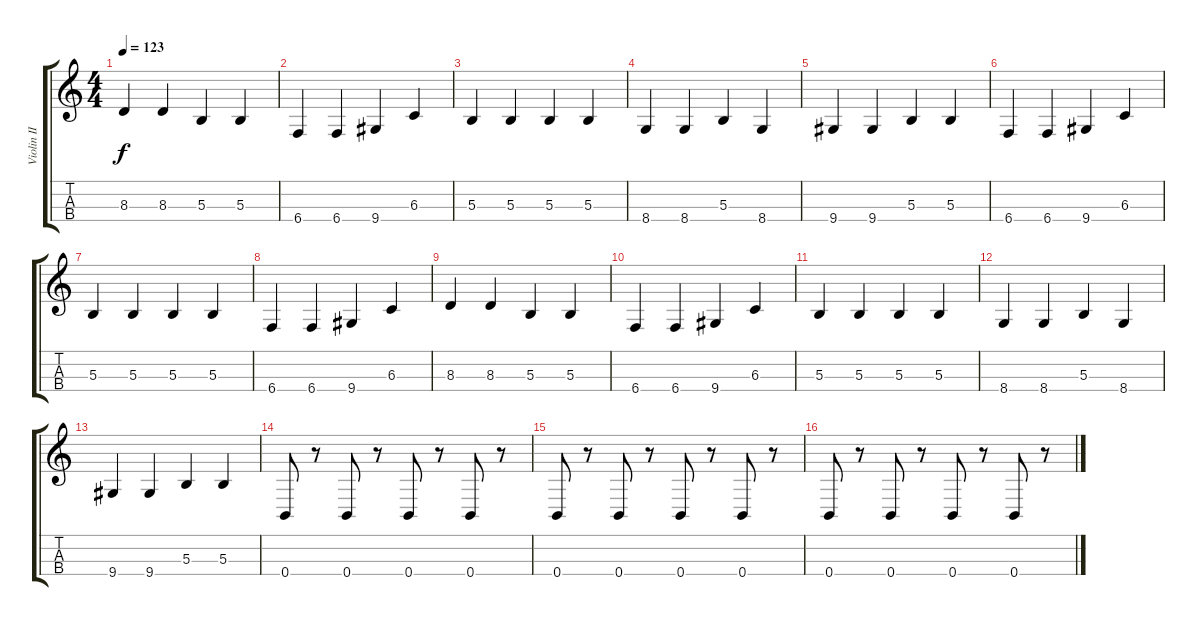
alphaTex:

\track ("Violin II" "Violin II") {instrument violin}
\staff {score tabs}
\tuning (E4 B3 Gb3 B2) {hide}
\ts (4 4)
\tempo 123
\clef g2
\ks c
8.3.4{dy f} 8.3.4 5.3.4 5.3.4 |
6.4.4 6.4.4 9.4.4 6.3.4 |
5.3.4 5.3.4 5.3.4 5.3.4 |
8.4.4 8.4.4 5.3.4 8.4.4 |
9.4.4 9.4.4 5.3.4 5.3.4 |
6.4.4 6.4.4 9.4.4 6.3.4 |
5.3.4 5.3.4 5.3.4 5.3.4 |
6.4.4 6.4.4 9.4.4 6.3.4 |
8.3.4 8.3.4 5.3.4 5.3.4 |
6.4.4 6.4.4 9.4.4 6.3.4 |
5.3.4 5.3.4 5.3.4 5.3.4 |
8.4.4 8.4.4 5.3.4 8.4.4 |
9.4.4 9.4.4 5.3.4 5.3.4 |
0.4.8 r.8 0.4.8 r.8 0.4.8 r.8 0.4.8 r.8 |
0.4.8 r.8 0.4.8 r.8 0.4.8 r.8 0.4.8 r.8 |
0.4.8 r.8 0.4.8 r.8 0.4.8 r.8 0.4.8 r.8
